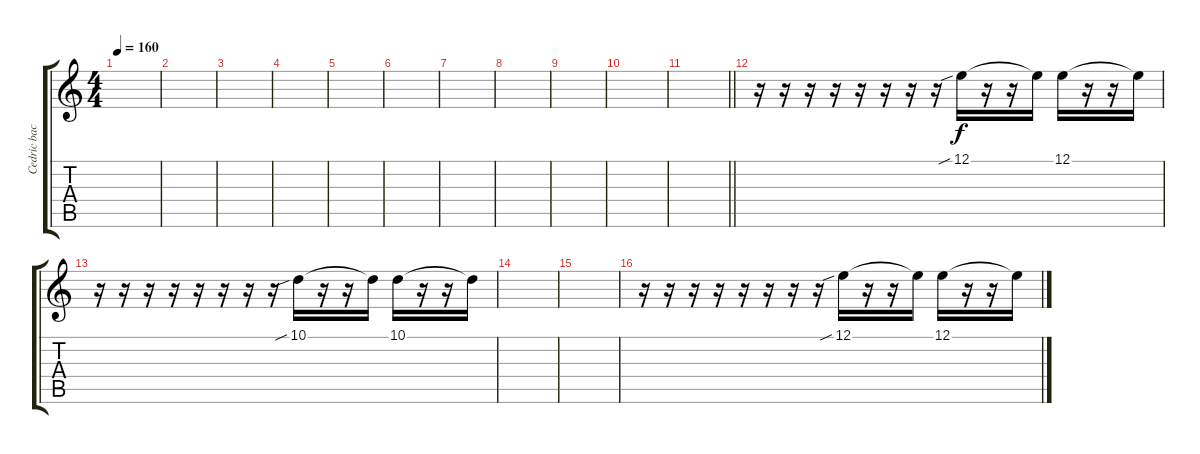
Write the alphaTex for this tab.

\track ("Cedric backup" "Cedric bac") {instrument tenorsax}
\staff {score tabs}
\tuning (E4 B3 G3 D3 A2 E2) {hide}
\ts (4 4)
\tempo 160
\clef g2
\ks c
|
|
|
|
|
|
|
|
|
|
\barLineRight lightlight
|
r.16 r.16 r.16 r.16 r.16 r.16 r.16 r.16 12.1{sib}.16 r.16 r.16 12.1{t}.16 12.1.16 r.16 r.16 12.1{t}.16 |
r.16 r.16 r.16 r.16 r.16 r.16 r.16 r.16 10.1{sib}.16 r.16 r.16 10.1{t}.16 10.1.16 r.16 r.16 10.1{t}.16 |
|
|
r.16 r.16 r.16 r.16 r.16 r.16 r.16 r.16 12.1{sib}.16 r.16 r.16 12.1{t}.16 12.1.16 r.16 r.16 12.1{t}.16
